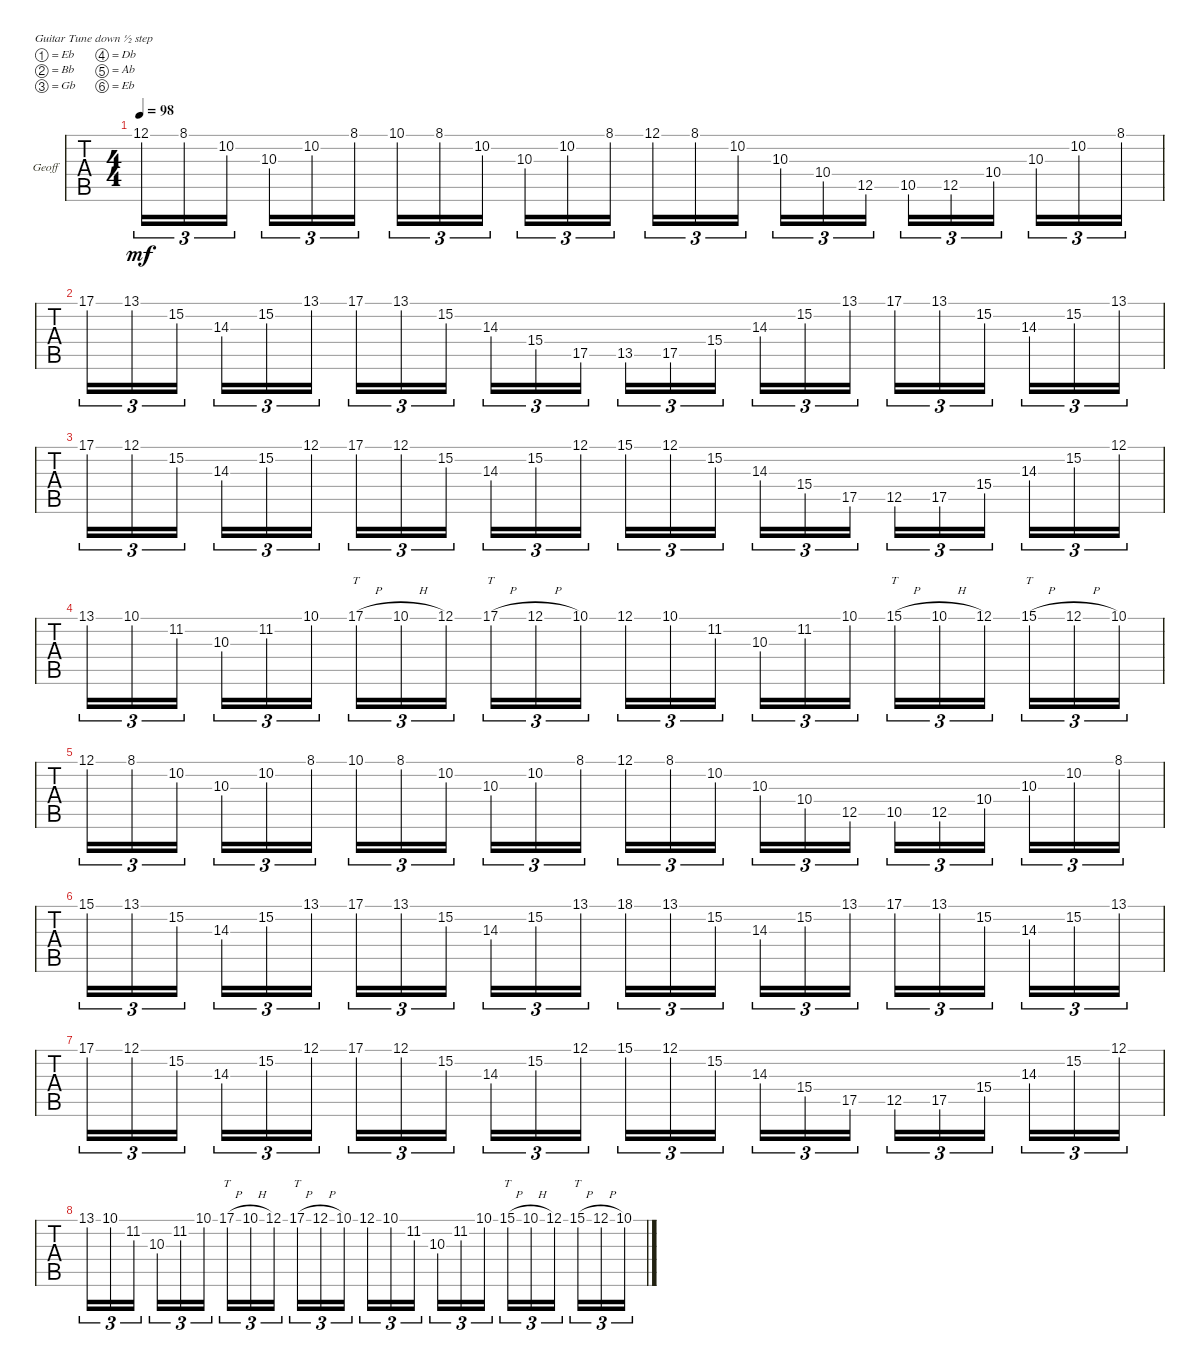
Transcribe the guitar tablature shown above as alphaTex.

\defaultSystemsLayout 4
\bracketExtendMode groupsimilarinstruments
\firstSystemTrackNameOrientation horizontal
\otherSystemsTrackNameOrientation horizontal
\track ("Geoff" "Geoff") {instrument acousticguitarsteel}
\staff {tabs}
\tuning (Eb4 Bb3 Gb3 Db3 Ab2 Eb2)
\ts (4 4)
\tempo 98
\clef g2
\ks c
12.1.16{tu (3 2) dy mf} 8.1.16{tu (3 2)} 10.2.16{tu (3 2)} 10.3.16{tu (3 2)} 10.2.16{tu (3 2)} 8.1.16{tu (3 2)} 10.1.16{tu (3 2)} 8.1.16{tu (3 2)} 10.2.16{tu (3 2)} 10.3.16{tu (3 2)} 10.2.16{tu (3 2)} 8.1.16{tu (3 2)} 12.1.16{tu (3 2)} 8.1.16{tu (3 2)} 10.2.16{tu (3 2)} 10.3.16{tu (3 2)} 10.4.16{tu (3 2)} 12.5.16{tu (3 2)} 10.5.16{tu (3 2)} 12.5.16{tu (3 2)} 10.4.16{tu (3 2)} 10.3.16{tu (3 2)} 10.2.16{tu (3 2)} 8.1.16{tu (3 2)} |
17.1.16{tu (3 2)} 13.1.16{tu (3 2)} 15.2.16{tu (3 2)} 14.3.16{tu (3 2)} 15.2.16{tu (3 2)} 13.1.16{tu (3 2)} 17.1.16{tu (3 2)} 13.1.16{tu (3 2)} 15.2.16{tu (3 2)} 14.3.16{tu (3 2)} 15.4.16{tu (3 2)} 17.5.16{tu (3 2)} 13.5.16{tu (3 2)} 17.5.16{tu (3 2)} 15.4.16{tu (3 2)} 14.3.16{tu (3 2)} 15.2.16{tu (3 2)} 13.1.16{tu (3 2)} 17.1.16{tu (3 2)} 13.1.16{tu (3 2)} 15.2.16{tu (3 2)} 14.3.16{tu (3 2)} 15.2.16{tu (3 2)} 13.1.16{tu (3 2)} |
17.1.16{tu (3 2)} 12.1.16{tu (3 2)} 15.2.16{tu (3 2)} 14.3.16{tu (3 2)} 15.2.16{tu (3 2)} 12.1.16{tu (3 2)} 17.1.16{tu (3 2)} 12.1.16{tu (3 2)} 15.2.16{tu (3 2)} 14.3.16{tu (3 2)} 15.2.16{tu (3 2)} 12.1.16{tu (3 2)} 15.1.16{tu (3 2)} 12.1.16{tu (3 2)} 15.2.16{tu (3 2)} 14.3.16{tu (3 2)} 15.4.16{tu (3 2)} 17.5.16{tu (3 2)} 12.5.16{tu (3 2)} 17.5.16{tu (3 2)} 15.4.16{tu (3 2)} 14.3.16{tu (3 2)} 15.2.16{tu (3 2)} 12.1.16{tu (3 2)} |
13.1.16{tu (3 2)} 10.1.16{tu (3 2)} 11.2.16{tu (3 2)} 10.3.16{tu (3 2)} 11.2.16{tu (3 2)} 10.1.16{tu (3 2)} 17.1{h}.16{tt tu (3 2)} 10.1{h}.16{tu (3 2)} 12.1.16{tu (3 2)} 17.1{h}.16{tt tu (3 2)} 12.1{h}.16{tu (3 2)} 10.1.16{tu (3 2)} 12.1.16{tu (3 2)} 10.1.16{tu (3 2)} 11.2.16{tu (3 2)} 10.3.16{tu (3 2)} 11.2.16{tu (3 2)} 10.1.16{tu (3 2)} 15.1{h}.16{tt tu (3 2)} 10.1{h}.16{tu (3 2)} 12.1.16{tu (3 2)} 15.1{h}.16{tt tu (3 2)} 12.1{h}.16{tu (3 2)} 10.1.16{tu (3 2)} |
12.1.16{tu (3 2)} 8.1.16{tu (3 2)} 10.2.16{tu (3 2)} 10.3.16{tu (3 2)} 10.2.16{tu (3 2)} 8.1.16{tu (3 2)} 10.1.16{tu (3 2)} 8.1.16{tu (3 2)} 10.2.16{tu (3 2)} 10.3.16{tu (3 2)} 10.2.16{tu (3 2)} 8.1.16{tu (3 2)} 12.1.16{tu (3 2)} 8.1.16{tu (3 2)} 10.2.16{tu (3 2)} 10.3.16{tu (3 2)} 10.4.16{tu (3 2)} 12.5.16{tu (3 2)} 10.5.16{tu (3 2)} 12.5.16{tu (3 2)} 10.4.16{tu (3 2)} 10.3.16{tu (3 2)} 10.2.16{tu (3 2)} 8.1.16{tu (3 2)} |
15.1.16{tu (3 2)} 13.1.16{tu (3 2)} 15.2.16{tu (3 2)} 14.3.16{tu (3 2)} 15.2.16{tu (3 2)} 13.1.16{tu (3 2)} 17.1.16{tu (3 2)} 13.1.16{tu (3 2)} 15.2.16{tu (3 2)} 14.3.16{tu (3 2)} 15.2.16{tu (3 2)} 13.1.16{tu (3 2)} 18.1.16{tu (3 2)} 13.1.16{tu (3 2)} 15.2.16{tu (3 2)} 14.3.16{tu (3 2)} 15.2.16{tu (3 2)} 13.1.16{tu (3 2)} 17.1.16{tu (3 2)} 13.1.16{tu (3 2)} 15.2.16{tu (3 2)} 14.3.16{tu (3 2)} 15.2.16{tu (3 2)} 13.1.16{tu (3 2)} |
17.1.16{tu (3 2)} 12.1.16{tu (3 2)} 15.2.16{tu (3 2)} 14.3.16{tu (3 2)} 15.2.16{tu (3 2)} 12.1.16{tu (3 2)} 17.1.16{tu (3 2)} 12.1.16{tu (3 2)} 15.2.16{tu (3 2)} 14.3.16{tu (3 2)} 15.2.16{tu (3 2)} 12.1.16{tu (3 2)} 15.1.16{tu (3 2)} 12.1.16{tu (3 2)} 15.2.16{tu (3 2)} 14.3.16{tu (3 2)} 15.4.16{tu (3 2)} 17.5.16{tu (3 2)} 12.5.16{tu (3 2)} 17.5.16{tu (3 2)} 15.4.16{tu (3 2)} 14.3.16{tu (3 2)} 15.2.16{tu (3 2)} 12.1.16{tu (3 2)} |
13.1.16{tu (3 2)} 10.1.16{tu (3 2)} 11.2.16{tu (3 2)} 10.3.16{tu (3 2)} 11.2.16{tu (3 2)} 10.1.16{tu (3 2)} 17.1{h}.16{tt tu (3 2)} 10.1{h}.16{tu (3 2)} 12.1.16{tu (3 2)} 17.1{h}.16{tt tu (3 2)} 12.1{h}.16{tu (3 2)} 10.1.16{tu (3 2)} 12.1.16{tu (3 2)} 10.1.16{tu (3 2)} 11.2.16{tu (3 2)} 10.3.16{tu (3 2)} 11.2.16{tu (3 2)} 10.1.16{tu (3 2)} 15.1{h}.16{tt tu (3 2)} 10.1{h}.16{tu (3 2)} 12.1.16{tu (3 2)} 15.1{h}.16{tt tu (3 2)} 12.1{h}.16{tu (3 2)} 10.1.16{tu (3 2)}
